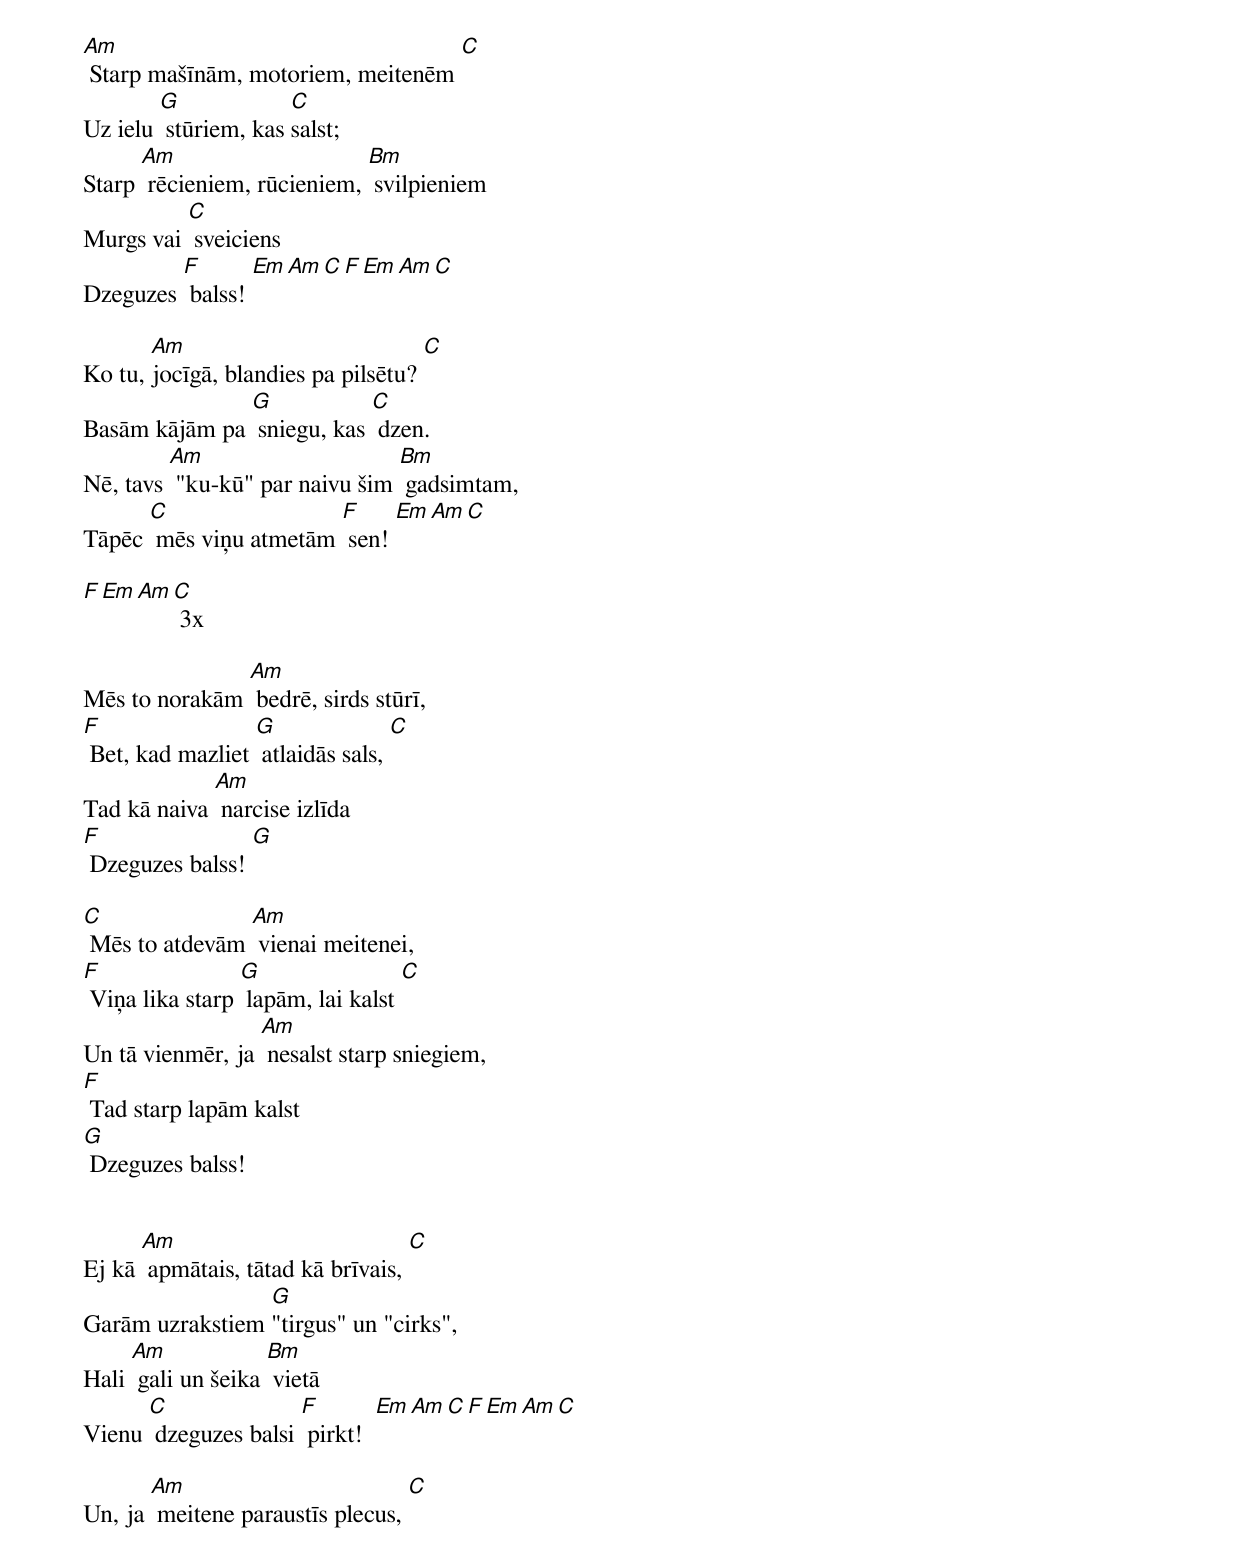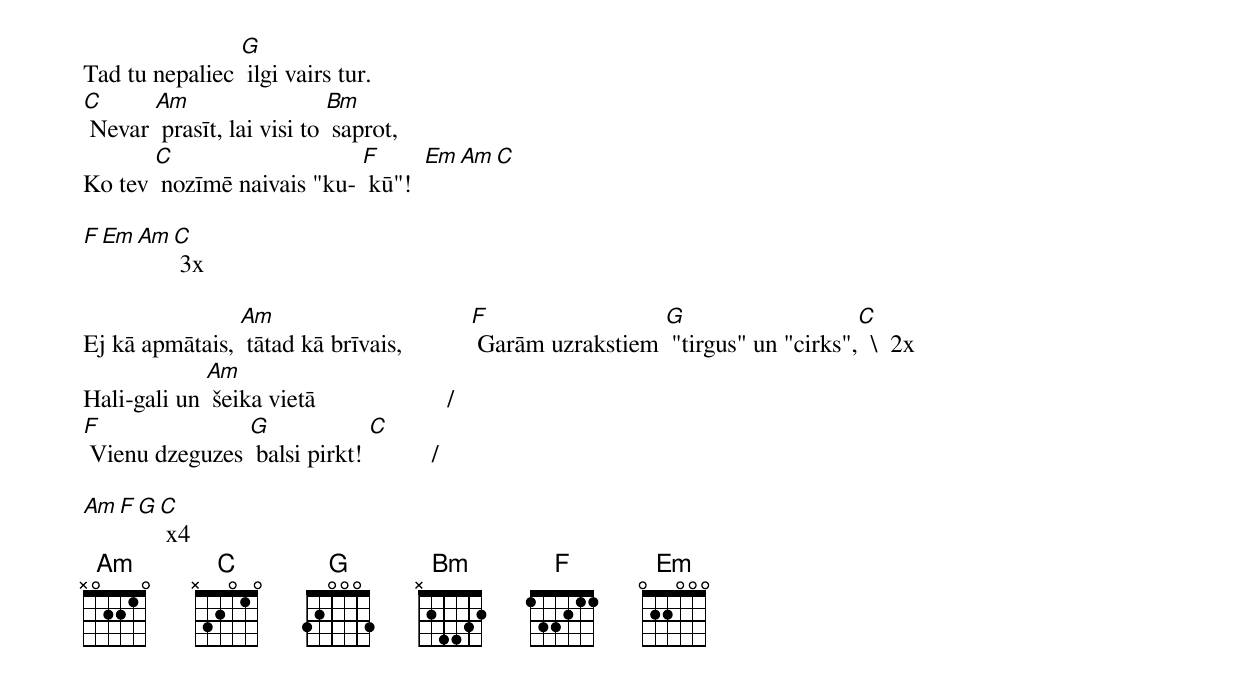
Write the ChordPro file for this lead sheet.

[Am] Starp mašīnām, motoriem, meitenēm [C]
Uz ielu [G] stūriem, kas [C]salst;
Starp [Am] rēcieniem, rūcieniem, [Bm] svilpieniem
Murgs vai [C] sveiciens
Dzeguzes [F] balss! [Em][Am][C][F][Em][Am][C]

Ko tu, [Am]jocīgā, blandies pa pilsētu? [C]
Basām kājām pa [G] sniegu, kas [C] dzen.
Nē, tavs [Am] "ku-kū" par naivu šim [Bm] gadsimtam,
Tāpēc [C] mēs viņu atmetām [F] sen! [Em][Am][C]

[F][Em][Am][C] 3x

Mēs to norakām [Am] bedrē, sirds stūrī,
[F] Bet, kad mazliet [G] atlaidās sals, [C]
Tad kā naiva [Am] narcise izlīda
[F] Dzeguzes balss! [G]

[C] Mēs to atdevām [Am] vienai meitenei,
[F] Viņa lika starp [G] lapām, lai kalst [C]
Un tā vienmēr, ja [Am] nesalst starp sniegiem,
[F] Tad starp lapām kalst
[G] Dzeguzes balss!


Ej kā [Am] apmātais, tātad kā brīvais, [C]
Garām uzrakstiem [G]"tirgus" un "cirks",
Hali [Am] gali un šeika [Bm] vietā
Vienu [C] dzeguzes balsi [F] pirkt!  [Em][Am][C][F][Em][Am][C]

Un, ja [Am] meitene paraustīs plecus, [C ]
Tad tu nepaliec [G] ilgi vairs tur.
[C] Nevar [Am] prasīt, lai visi to [Bm] saprot,
Ko tev [C] nozīmē naivais "ku- [F] kū"!  [Em][Am][C]

[F][Em][Am][C] 3x

Ej kā apmātais, [Am] tātad kā brīvais,           \
[F] Garām uzrakstiem [G] "tirgus" un "cirks",[C]  \  2x
Hali-gali un [Am] šeika vietā                     /
[F] Vienu dzeguzes [G] balsi pirkt! [C]          /

[Am][F][G][C] x4
